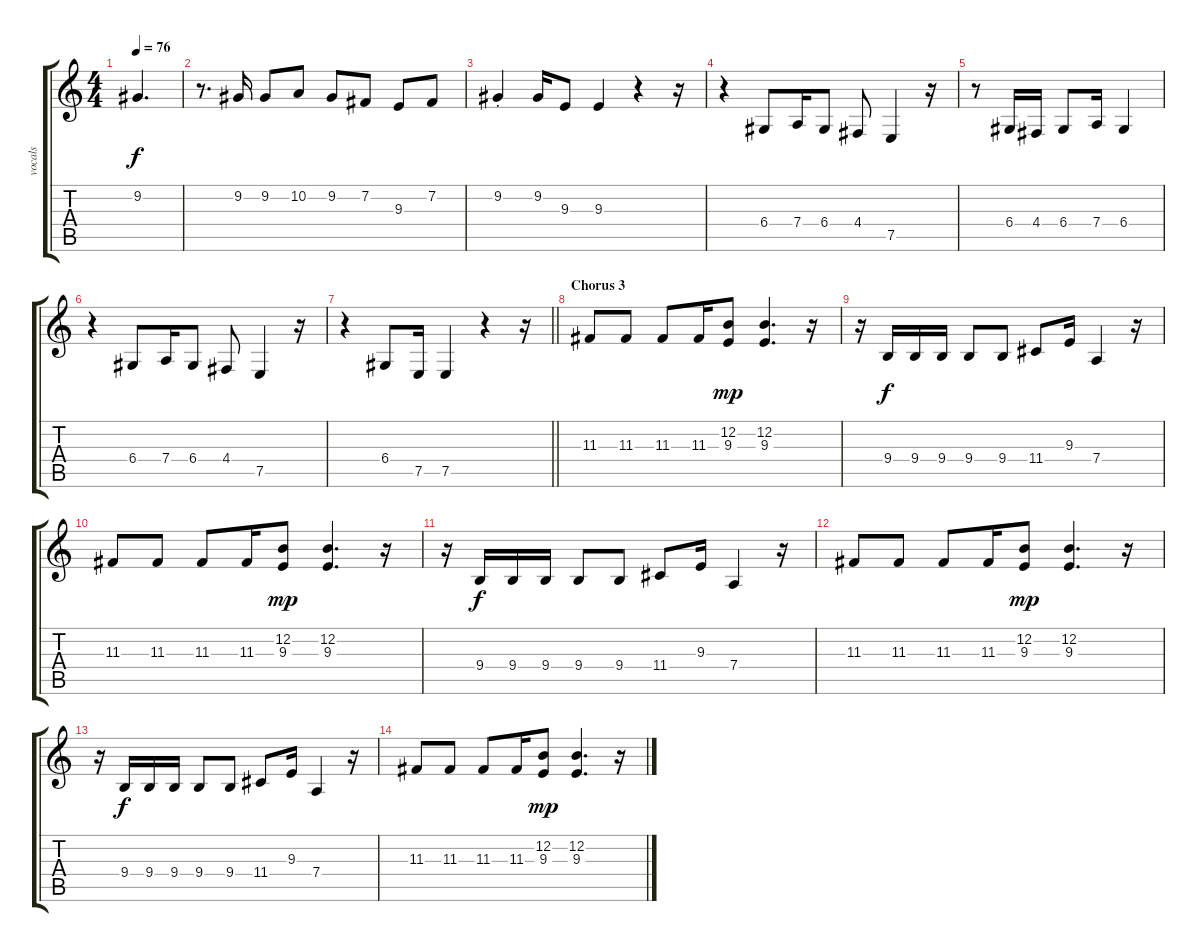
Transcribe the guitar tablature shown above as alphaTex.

\track ("vocals" "vocals") {instrument clarinet}
\staff {score tabs}
\tuning (E4 B3 G3 D3 A2 E2) {hide}
\ts (4 4)
\tempo 76
\clef g2
\ks c
9.2{t}.4{d dy f} |
r.8{d} 9.2.16 9.2.8 10.2.8 9.2.8 7.2.8 9.3.8 7.2.8 |
9.2{st}.4 9.2.16 9.3.8 9.3.4 r.4 r.16 |
r.4 6.4.8 7.4.16 6.4.8 4.4.8 7.5.4 r.16 |
r.8 6.4.16 4.4.16 6.4.8 7.4.16 6.4.4 |
r.4 6.4.8 7.4.16 6.4.8 4.4.8 7.5.4 r.16 |
\barLineRight lightlight
r.4 6.4.8 7.5.16 7.5.4 r.4 r.16 |
\section ("" "Chorus 3")
11.3.8 11.3.8 11.3.8 11.3.16 (12.2 9.3).8{dy mp} (12.2 9.3).4{d} r.16 |
r.16 9.4.16{dy f} 9.4.16 9.4.16 9.4.8 9.4.8 11.4.8 9.3.16 7.4.4 r.16 |
11.3.8 11.3.8 11.3.8 11.3.16 (12.2 9.3).8{dy mp} (12.2 9.3).4{d} r.16 |
r.16 9.4.16{dy f} 9.4.16 9.4.16 9.4.8 9.4.8 11.4.8 9.3.16 7.4.4 r.16 |
11.3.8 11.3.8 11.3.8 11.3.16 (12.2 9.3).8{dy mp} (12.2 9.3).4{d} r.16 |
r.16 9.4.16{dy f} 9.4.16 9.4.16 9.4.8 9.4.8 11.4.8 9.3.16 7.4.4 r.16 |
11.3.8 11.3.8 11.3.8 11.3.16 (12.2 9.3).8{dy mp} (12.2 9.3).4{d} r.16
